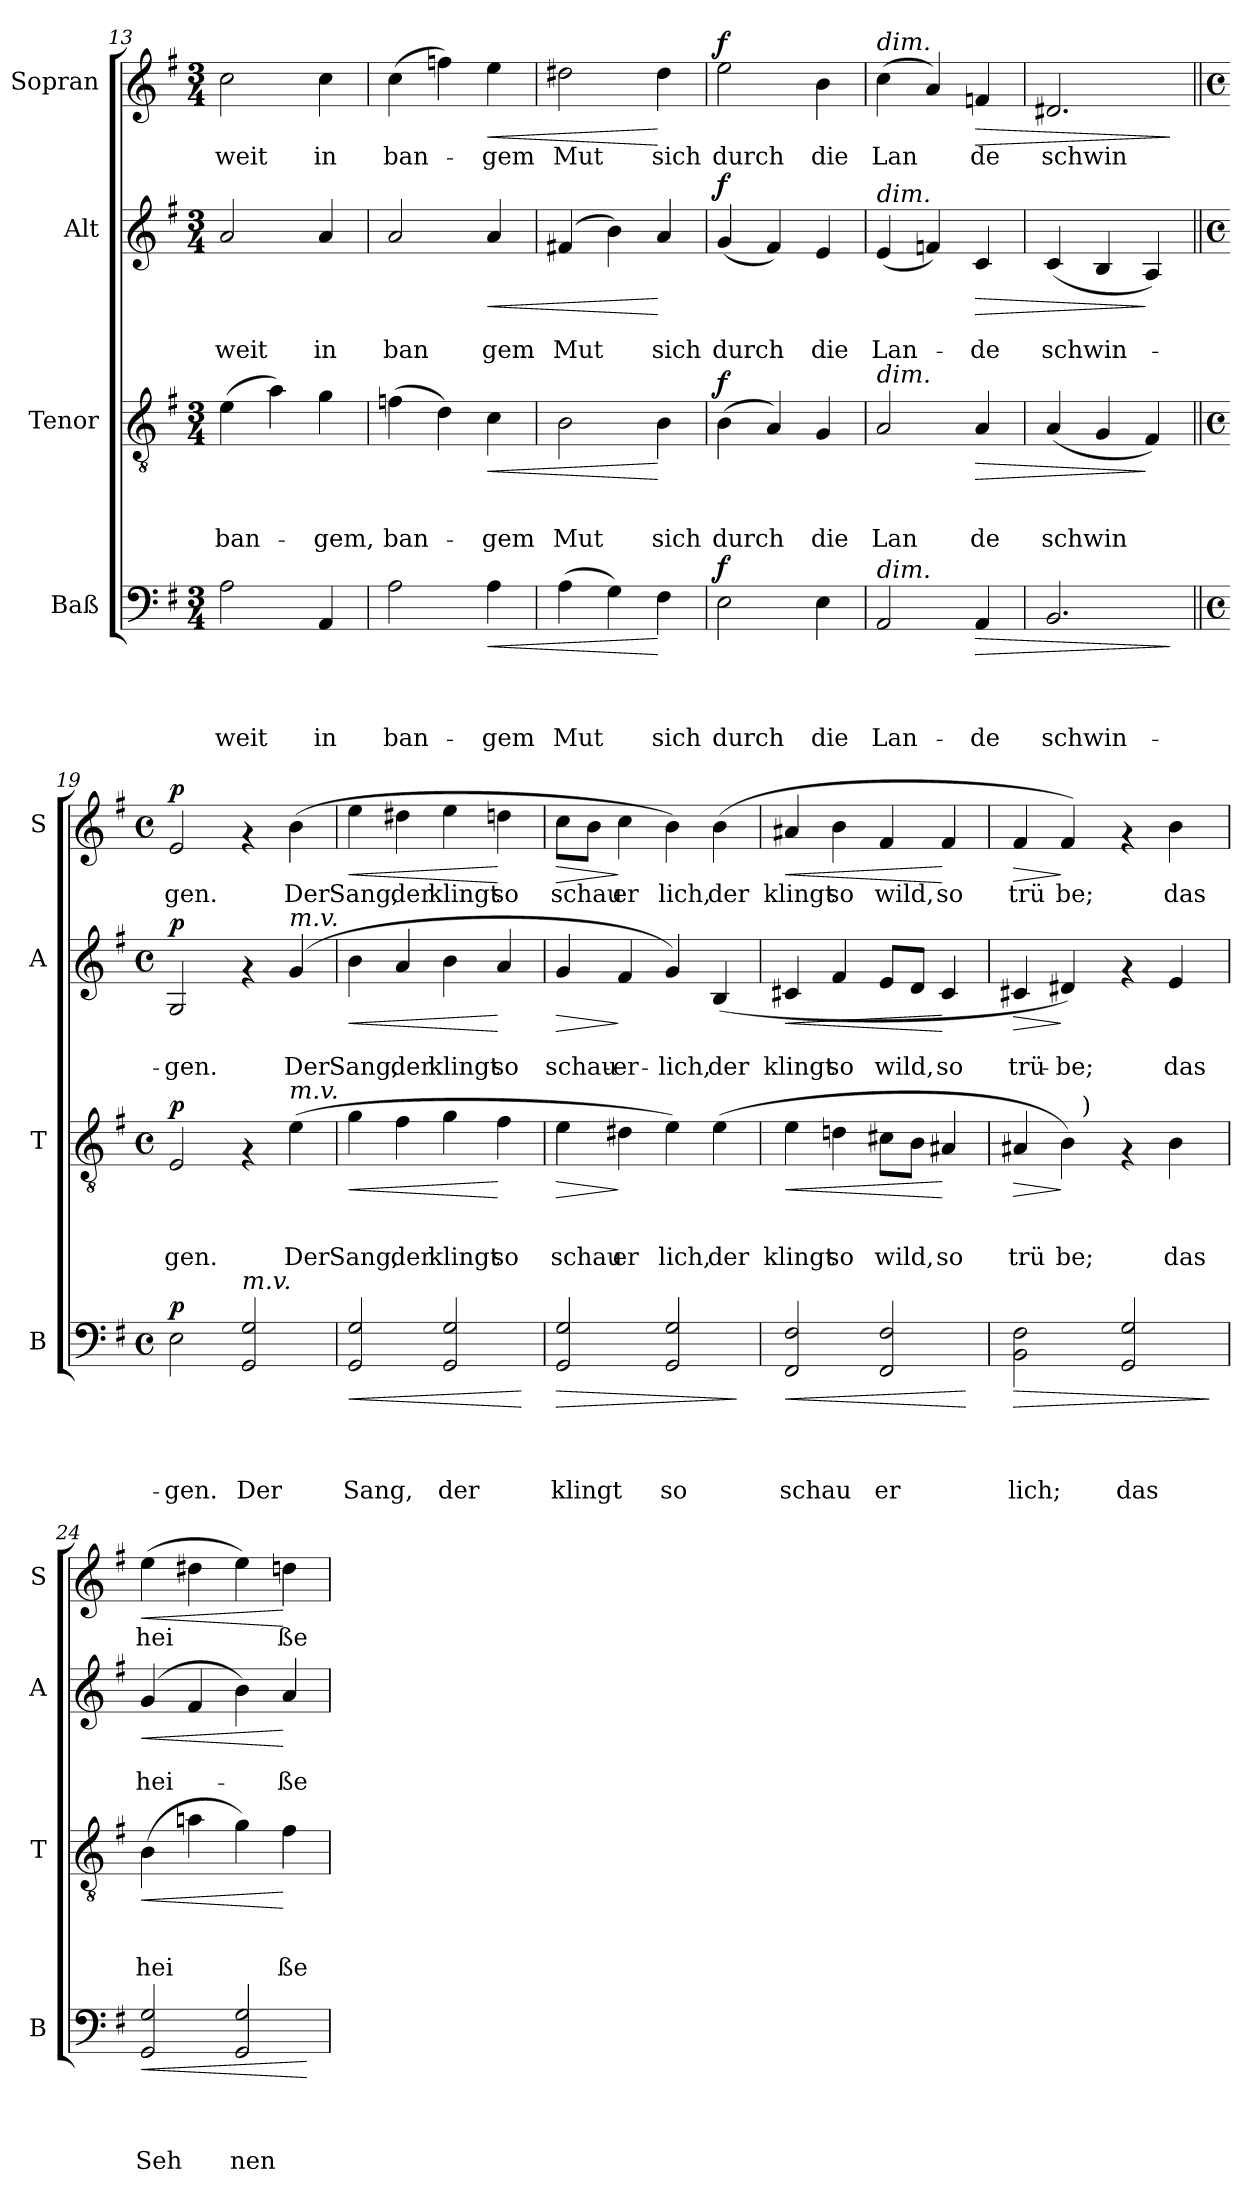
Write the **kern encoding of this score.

**kern	**text	**text	**text	**text	**dynam	**kern	**text	**text	**text	**dynam	**kern	**text	**text	**dynam	**kern	**text	**dynam
*part4	*part4	*part4	*part4	*part4	*part4	*part3	*part3	*part3	*part3	*part3	*part2	*part2	*part2	*part2	*part1	*part1	*part1
*staff4	*staff4	*staff4	*staff4	*staff4	*staff4	*staff3	*staff3	*staff3	*staff3	*staff3	*staff2	*staff2	*staff2	*staff2	*staff1	*staff1	*staff1
*I"Baß	*	*	*	*	*	*I"Tenor	*	*	*	*	*I"Alt	*	*	*	*I"Sopran	*	*
*I'B	*	*	*	*	*	*I'T	*	*	*	*	*I'A	*	*	*	*I'S	*	*
*clefF4	*	*	*	*	*	*clefGv2	*	*	*	*	*clefG2	*	*	*	*clefG2	*	*
*k[f#]	*	*	*	*	*	*k[f#]	*	*	*	*	*k[f#]	*	*	*	*k[f#]	*	*
*G:	*	*	*	*	*	*G:	*	*	*	*	*G:	*	*	*	*G:	*	*
*M3/4	*	*	*	*	*	*M3/4	*	*	*	*	*M3/4	*	*	*	*M3/4	*	*
=13	=13	=13	=13	=13	=13	=13	=13	=13	=13	=13	=13	=13	=13	=13	=13	=13	=13
!	!	!	!	!LO:LY:b	!	!	!	!	!LO:LY:b	!	!	!	!LO:LY:b	!	!	!LO:LY:b	!
2A\	.	.	.	weit	.	(>4e\	.	.	ban-	.	2a/	.	weit	.	2cc\	weit	.
.	.	.	.	.	.	4a\)	.	.	.	.	.	.	.	.	.	.	.
!	!	!	!	!LO:LY:b	!	!	!	!	!LO:LY:b	!	!	!	!LO:LY:b	!	!	!LO:LY:b	!
4AA/	.	.	.	in	.	4g\	.	.	-gem,	.	4a/	.	in	.	4cc\	in	.
=14	=14	=14	=14	=14	=14	=14	=14	=14	=14	=14	=14	=14	=14	=14	=14	=14	=14
!	!	!	!	!LO:LY:b	!	!	!	!	!LO:LY:b	!	!	!	!LO:LY:b	!	!	!LO:LY:b	!
2A\	.	.	.	ban-	.	(>4fn\	.	.	ban-	.	2a/	.	ban	.	(>4cc\	ban-	.
.	.	.	.	.	.	4d\)	.	.	.	.	.	.	.	.	4ffn\)	.	.
!	!	!	!	!LO:LY:b	!LO:HP:b	!	!	!	!LO:LY:b	!LO:HP:b	!	!	!LO:LY:b	!LO:HP:b	!	!LO:LY:b	!LO:HP:b
4A\	.	.	.	-gem	<	4c\	.	.	-gem	<	4a/	.	gem	<	4ee\	-gem	<
=15	=15	=15	=15	=15	=15	=15	=15	=15	=15	=15	=15	=15	=15	=15	=15	=15	=15
!	!	!	!	!LO:LY:b	!	!	!	!	!LO:LY:b	!	!	!	!LO:LY:b	!	!	!LO:LY:b	!
(>4A\	.	.	.	Mut	.	2B\	.	.	Mut	.	(>4f#X/	.	Mut	.	2dd#X\	Mut	.
4G\)	.	.	.	.	.	.	.	.	.	.	4b\)	.	.	.	.	.	.
!	!	!	!	!LO:LY:b	!	!	!	!	!LO:LY:b	!	!	!	!LO:LY:b	!	!	!LO:LY:b	!
4F#\	.	.	.	sich	[	4B\	.	.	sich	[	4a/	.	sich	[	4dd#\	sich	[
=16	=16	=16	=16	=16	=16	=16	=16	=16	=16	=16	=16	=16	=16	=16	=16	=16	=16
!	!	!	!	!LO:LY:b	!LO:DY:a	!	!	!	!LO:LY:b	!LO:DY:a	!	!	!LO:LY:b	!LO:DY:a	!	!LO:LY:b	!LO:DY:a
2E\	.	.	.	durch	f	(>4B\	.	.	durch	f	(<4g/	.	durch	f	2ee\	durch	f
.	.	.	.	.	.	4A/)	.	.	.	.	4f#/)	.	.	.	.	.	.
!	!	!	!	!LO:LY:b	!	!	!	!	!LO:LY:b	!	!	!	!LO:LY:b	!	!	!LO:LY:b	!
4E\	.	.	.	die	.	4G/	.	.	die	.	4e/	.	die	.	4b\	die	.
!!LO:PB:g=z
=17	=17	=17	=17	=17	=17	=17	=17	=17	=17	=17	=17	=17	=17	=17	=17	=17	=17
!	!	!	!	!	!	!	!	!	!	!	!	!	!	!	!LO:TX:a:i:t=dim.	!	!
!	!	!	!	!	!	!	!	!	!	!	!LO:TX:a:i:t=dim.	!	!	!	!	!	!
!	!	!	!	!	!	!LO:TX:a:i:t=dim.	!	!	!	!	!	!	!	!	!	!	!
!LO:TX:a:i:t=dim.	!	!	!	!	!	!	!	!	!	!	!	!	!	!	!	!	!
!	!	!	!	!LO:LY:b	!	!	!	!	!LO:LY:b	!	!	!	!LO:LY:b	!	!	!LO:LY:b	!
2AA/	.	.	.	Lan-	.	2A/	.	.	Lan	.	(<4e/	.	Lan-	.	(>4cc\	Lan	.
.	.	.	.	.	.	.	.	.	.	.	4fn/)	.	.	.	4a/)	.	.
!	!	!	!	!LO:LY:b	!LO:HP:b	!	!	!	!LO:LY:b	!LO:HP:b	!	!	!LO:LY:b	!LO:HP:b	!	!LO:LY:b	!LO:HP:b
4AA/	.	.	.	-de	>	4A/	.	.	de	>	4c/	.	-de	>	4fn/	de	>
=18	=18	=18	=18	=18	=18	=18	=18	=18	=18	=18	=18	=18	=18	=18	=18	=18	=18
!	!	!	!	!LO:LY:b	!	!	!	!	!LO:LY:b	!	!	!	!LO:LY:b	!	!	!LO:LY:b	!
2.BB/	.	.	.	schwin-	.	(<4A/	.	.	schwin	.	(<4c/	.	schwin-	.	2.d#X/	schwin	.
.	.	.	.	.	.	4G/	.	.	.	.	4B/	.	.	.	.	.	.
.	.	.	.	.	.	4F#/)	.	.	.	]	4A/)	.	.	]	.	.	.
.	.	.	.	.	]	.	.	.	.	.	.	.	.	.	.	.	]
=19||	=19||	=19||	=19||	=19||	=19||	=19||	=19||	=19||	=19||	=19||	=19||	=19||	=19||	=19||	=19||	=19||	=19||
*M4/4	*	*	*	*	*	*M4/4	*	*	*	*	*M4/4	*	*	*	*M4/4	*	*
*met(c)	*	*	*	*	*	*met(c)	*	*	*	*	*met(c)	*	*	*	*met(c)	*	*
!	!	!	!	!LO:LY:b	!LO:DY:a	!	!	!	!LO:LY:b	!LO:DY:a	!	!	!LO:LY:b	!LO:DY:a	!	!LO:LY:b	!LO:DY:a
2E\	.	.	.	-gen.	p	2E/	.	.	gen.	p	2G/	.	-gen.	p	2e/	gen.	p
!LO:TX:a:i:t=m.v.	!	!	!	!	!	!	!	!	!	!	!	!	!	!	!	!	!
!	!	!	!	!LO:LY:b	!	!	!	!	!	!	!	!	!	!	!	!	!
2GG/ 2G/	.	.	.	Der	.	4rF	.	.	.	.	4rf	.	.	.	4rf	.	.
!	!	!	!	!	!	!	!	!	!	!	!LO:TX:a:i:t=m.v.	!	!	!	!	!	!
!	!	!	!	!	!	!LO:TX:a:i:t=m.v.	!	!	!	!	!	!	!	!	!	!	!
!	!	!	!	!	!	!	!	!	!LO:LY:b	!	!	!	!LO:LY:b	!	!	!LO:LY:b	!
.	.	.	.	.	.	(>4e\	.	.	Der	.	(>4g/	.	Der	.	(>4b\	Der	.
=20	=20	=20	=20	=20	=20	=20	=20	=20	=20	=20	=20	=20	=20	=20	=20	=20	=20
!	!	!	!	!LO:LY:b	!LO:HP:b	!	!	!	!LO:LY:b	!LO:HP:b	!	!	!LO:LY:b	!LO:HP:b	!	!LO:LY:b	!LO:HP:b
2GG/ 2G/	.	.	.	Sang,	<	4g\	.	.	Sang,	<	4b\	.	Sang,	<	4ee\	Sang,	<
!	!	!	!	!	!	!	!	!	!LO:LY:b	!	!	!	!LO:LY:b	!	!	!LO:LY:b	!
.	.	.	.	.	.	4f#\	.	.	der	.	4a/	.	der	.	4dd#X\	der	.
!	!	!	!	!LO:LY:b	!	!	!	!	!LO:LY:b	!	!	!	!LO:LY:b	!	!	!LO:LY:b	!
2GG/ 2G/	.	.	.	der	.	4g\	.	.	klingt	.	4b\	.	klingt	.	4ee\	klingt	.
!	!	!	!	!	!	!	!	!	!LO:LY:b	!	!	!	!LO:LY:b	!	!	!LO:LY:b	!
.	.	.	.	.	.	4f#\	.	.	so	[	4a/	.	so	[	4ddn\	so	[
.	.	.	.	.	[	.	.	.	.	.	.	.	.	.	.	.	.
!!LO:LB:g=z
=21	=21	=21	=21	=21	=21	=21	=21	=21	=21	=21	=21	=21	=21	=21	=21	=21	=21
!	!	!	!	!LO:LY:b	!LO:HP:b	!	!	!	!LO:LY:b	!LO:HP:b	!	!	!LO:LY:b	!LO:HP:b	!	!LO:LY:b	!LO:HP:b
2GG/ 2G/	.	.	.	klingt	>	4e\	.	.	schau	>	4g/	.	schau-	>	8cc\L	schau	>
.	.	.	.	.	.	.	.	.	.	.	.	.	.	.	8b\J	.	.
!	!	!	!	!	!	!	!	!	!LO:LY:b	!	!	!	!LO:LY:b	!	!	!LO:LY:b	!
.	.	.	.	.	.	4d#X\	.	.	er	]	4f#/	.	-er-	]	4cc\	er	]
!	!	!	!	!LO:LY:b	!	!	!	!	!LO:LY:b	!	!	!	!LO:LY:b	!	!	!LO:LY:b	!
2GG/ 2G/	.	.	.	so	.	4e\)	.	.	lich,	.	4g/)	.	-lich,	.	4b\)	lich,	.
!	!	!	!	!	!	!	!	!	!LO:LY:b	!	!	!	!LO:LY:b	!	!	!LO:LY:b	!
.	.	.	.	.	.	(>4e\	.	.	der	.	(>4B/	.	der	.	(>4b\	der	.
.	.	.	.	.	]	.	.	.	.	.	.	.	.	.	.	.	.
=22	=22	=22	=22	=22	=22	=22	=22	=22	=22	=22	=22	=22	=22	=22	=22	=22	=22
!	!	!	!	!LO:LY:b	!LO:HP:b	!	!	!	!LO:LY:b	!LO:HP:b	!	!	!LO:LY:b	!LO:HP:b	!	!LO:LY:b	!LO:HP:b
2FF#/ 2F#/	.	.	.	schau	<	4e\	.	.	klingt	<	4c#X/	.	klingt	<	4a#X/	klingt	<
!	!	!	!	!	!	!	!	!	!LO:LY:b	!	!	!	!LO:LY:b	!	!	!LO:LY:b	!
.	.	.	.	.	.	4dn\	.	.	so	.	4f#/	.	so	.	4b\	so	.
!	!	!	!	!LO:LY:b	!	!	!	!	!LO:LY:b	!	!	!	!LO:LY:b	!	!	!LO:LY:b	!
2FF#/ 2F#/	.	.	.	er	.	8c#X\L	.	.	wild,	.	8e/L	.	wild,	.	4f#/	wild,	.
.	.	.	.	.	.	8B\J	.	.	.	.	8d/J	.	.	.	.	.	.
!	!	!	!	!	!	!	!	!	!LO:LY:b	!	!	!	!LO:LY:b	!	!	!LO:LY:b	!
.	.	.	.	.	.	4A#X/	.	.	so	[	4c#/	.	so	[	4f#/	so	[
.	.	.	.	.	[	.	.	.	.	.	.	.	.	.	.	.	.
=23	=23	=23	=23	=23	=23	=23	=23	=23	=23	=23	=23	=23	=23	=23	=23	=23	=23
!	!	!	!	!LO:LY:b	!LO:HP:b	!	!	!	!LO:LY:b	!LO:HP:b	!	!	!LO:LY:b	!LO:HP:b	!	!LO:LY:b	!LO:HP:b
*	*	*	*	*	*	*^	*	*	*	*	*	*	*	*	*	*	*
2BB\ 2F#\	.	.	.	lich;	>	4A#X/	4ryy	.	.	trü	>	4c#X/	.	trü-	>	4f#/	trü	>
!	!	!	!	!	!	!	!	!	!	!LO:LY:b	!	!	!	!LO:LY:b	!	!	!LO:LY:b	!
.	.	.	.	.	.	4B\)	16ryy	.	.	be;	]	4d#X/)	.	-be;	]	4f#/)	be;	]
!	!	!	!	!	!	!	!LO:TX:a:t=)	!	!	!	!	!	!	!	!	!	!	!
.	.	.	.	.	.	.	2ryy	.	.	.	.	.	.	.	.	.	.	.
!	!	!	!	!LO:LY:b	!	!	!	!	!	!	!	!	!	!	!	!	!	!
2GG/ 2G/	.	.	.	das	.	4rF	.	.	.	.	.	4rf	.	.	.	4rf	.	.
!	!	!	!	!	!	!	!	!	!	!LO:LY:b	!	!	!	!LO:LY:b	!	!	!LO:LY:b	!
.	.	.	.	.	.	4B\	.	.	.	das	.	4e/	.	das	.	4b\	das	.
.	.	.	.	.	.	.	8.ryy	.	.	.	.	.	.	.	.	.	.	.
.	.	.	.	.	]	.	.	.	.	.	.	.	.	.	.	.	.	.
=24	=24	=24	=24	=24	=24	=24	=24	=24	=24	=24	=24	=24	=24	=24	=24	=24	=24	=24
!	!	!	!	!LO:LY:b	!LO:HP:b	!	!	!	!	!LO:LY:b	!LO:HP:b	!	!	!LO:LY:b	!LO:HP:b	!	!LO:LY:b	!LO:HP:b
*	*	*	*	*	*	*v	*v	*	*	*	*	*	*	*	*	*	*	*
2GG/ 2G/	.	.	.	Seh	<	(>4B\	.	.	hei	<	(>4g/	.	hei-	<	(>4ee\	hei	<
.	.	.	.	.	.	4an\	.	.	.	.	4f#/	.	.	.	4dd#X\	.	.
!	!	!	!	!LO:LY:b	!	!	!	!	!	!	!	!	!	!	!	!	!
2GG/ 2G/	.	.	.	nen	.	4g\)	.	.	.	.	4b\)	.	.	.	4ee\)	.	.
!	!	!	!	!	!	!	!	!	!LO:LY:b	!	!	!	!LO:LY:b	!	!	!LO:LY:b	!
.	.	.	.	.	.	4f#\	.	.	ße	[	4a/	.	-ße	[	4ddn\	ße	[
.	.	.	.	.	[	.	.	.	.	.	.	.	.	.	.	.	.
=	=	=	=	=	=	=	=	=	=	=	=	=	=	=	=	=	=
*-	*-	*-	*-	*-	*-	*-	*-	*-	*-	*-	*-	*-	*-	*-	*-	*-	*-
